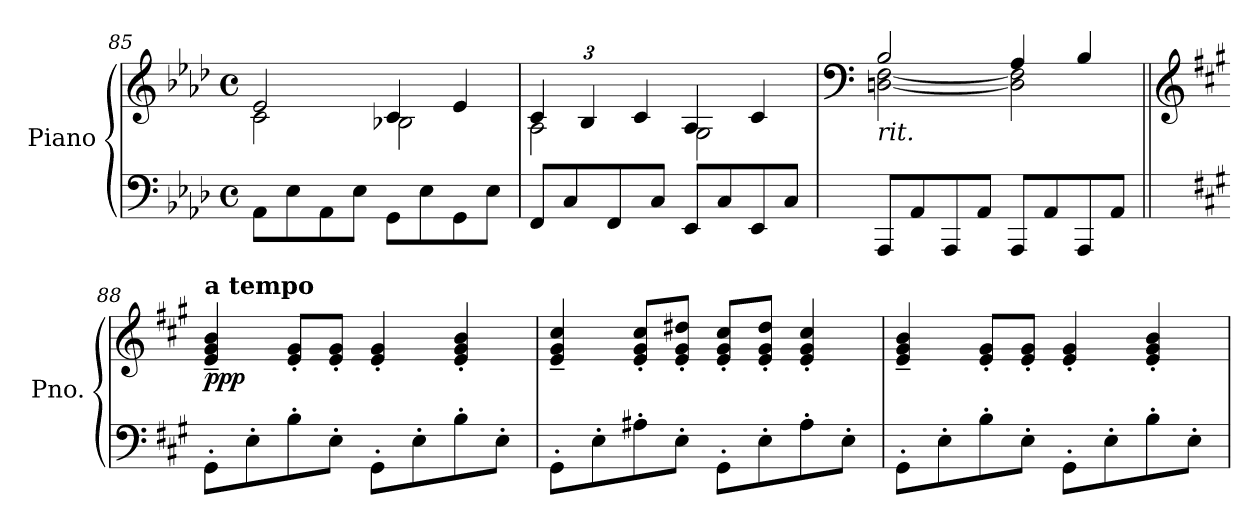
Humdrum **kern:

**kern	**kern	**dynam
*part1	*part1	*part1
*staff2	*staff1	*staff1/2
*I"Piano	*	*
*I'Pno.	*	*
*clefF4	*clefG2	*
*k[b-e-a-d-]	*k[b-e-a-d-]	*
*M4/4	*M4/4	*
*met(c)	*met(c)	*
=85	=85	=85
*	*^	*
8AA-\L	2e-/	2c\	.
8E-\	.	.	.
8AA-\	.	.	.
8E-\J	.	.	.
8GG\L	4c/	2B-X\	.
8E-\	.	.	.
8GG\	4e-/	.	.
8E-\J	.	.	.
=86	=86	=86	=86
*	*Xbrackettup	*	*
8FF/L	6c/	2A-\	.
8C/	.	.	.
.	6B-/	.	.
8FF/	.	.	.
.	6c/	.	.
8C/J	.	.	.
8EE-/L	4A-/	2G\	.
8C/	.	.	.
8EE-/	4c/	.	.
8C/J	.	.	.
=87	=87	=87	=87
*	*clefF4	*	*
!	!LO:TX:b:i:t=rit.	!	!
8AAA-/L	2B-/	[2Dn\ [2F\	.
8AA-/	.	.	.
8AAA-/	.	.	.
8AA-/J	.	.	.
8AAA-/L	4A-/	2D\] 2F\]	.
8AA-/	.	.	.
8AAA-/	4B-/	.	.
8AA-/J	.	.	.
*	*v	*v	*
!!LO:LB:g=z
=88||	=88||	=88||
*	*clefG2	*
*k[f#c#g#]	*k[f#c#g#]	*
!	!LO:TX:a:B:t=a tempo	!
!	!	!LO:DY:b
8GG#'\L	4e/~ 4g#/~ 4b/~	ppp
8E'\	.	.
8B'\	8e/' 8g#/'L	.
8E'\J	8e/' 8g#/'J	.
8GG#'\L	4e/' 4g#/'	.
8E'\	.	.
8B'\	4e/' 4g#/' 4b/'	.
8E'\J	.	.
=89	=89	=89
8GG#'\L	4e/~ 4g#/~ 4cc#/~	.
8E'\	.	.
8A#X'\	8e/' 8g#/' 8cc#/'L	.
8E'\J	8e/' 8g#/' 8dd#X/'J	.
8GG#'\L	8e/' 8g#/' 8cc#/'L	.
8E'\	8e/' 8g#/' 8dd#/'J	.
8A#'\	4e/' 4g#/' 4cc#/'	.
8E'\J	.	.
=90	=90	=90
8GG#'\L	4e/~ 4g#/~ 4b/~	.
8E'\	.	.
8B'\	8e/' 8g#/'L	.
8E'\J	8e/' 8g#/'J	.
8GG#'\L	4e/' 4g#/'	.
8E'\	.	.
8B'\	4e/' 4g#/' 4b/'	.
8E'\J	.	.
=	=	=
*-	*-	*-
